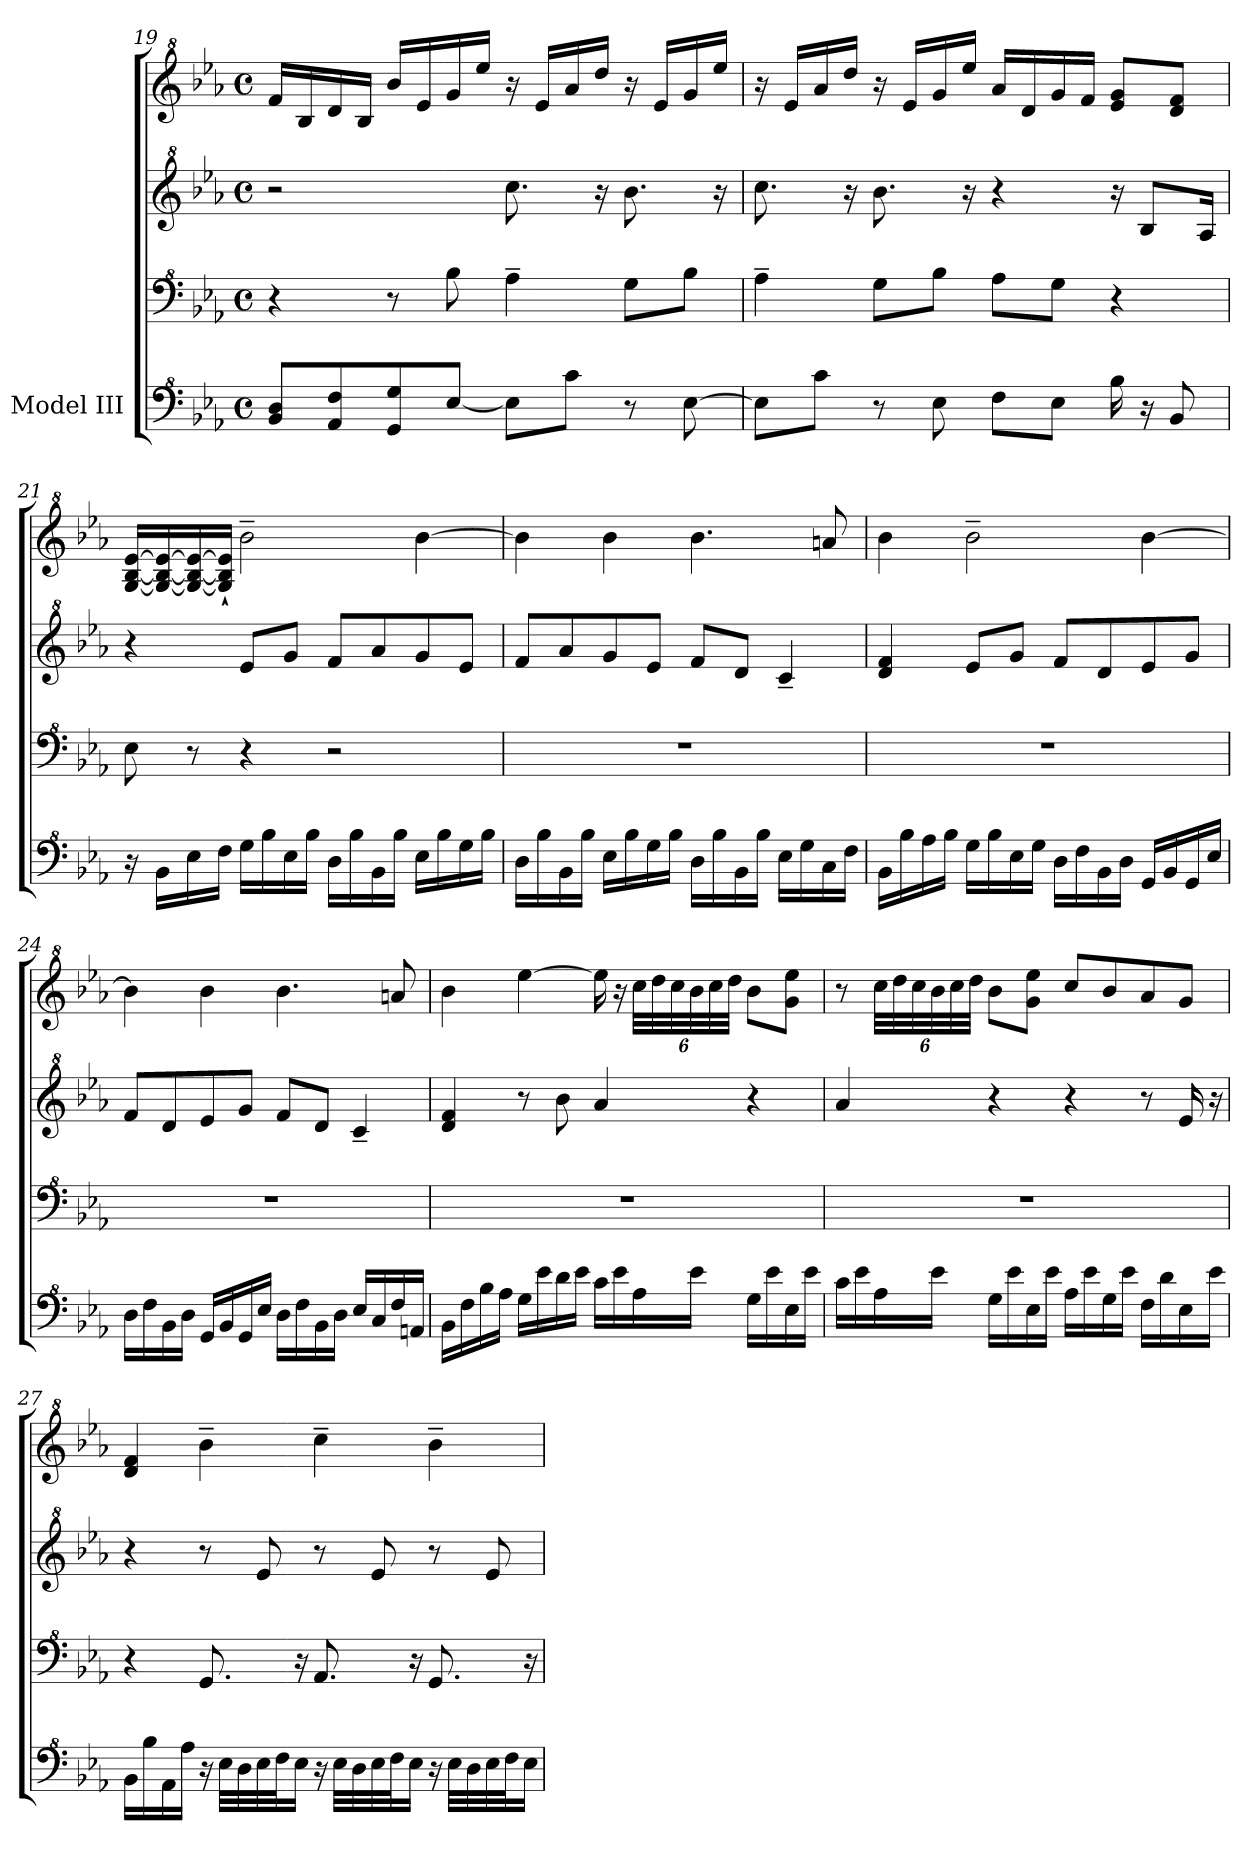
**kern	**kern	**kern	**kern
*part1	*part1	*part1	*part1
*staff4	*staff3	*staff2	*staff1
*I"Model III	*	*	*
!!LO:LB:g=z
*clefF^4	*clefF^4	*clefG^2	*clefG^2
*k[b-e-a-]	*k[b-e-a-]	*k[b-e-a-]	*k[b-e-a-]
*M4/4	*M4/4	*M4/4	*M4/4
*met(c)	*met(c)	*met(c)	*met(c)
=19	=19	=19	=19
8B-/ 8d/L	4r	2r	16ff/LL
.	.	.	16b-/
8A-/ 8f/	.	.	16dd/
.	.	.	16b-/JJ
8G/ 8g/	8r	.	16bb-/LL
.	.	.	16ee-/
[8e-/J	8b-\	.	16gg/
.	.	.	16eee-/JJ
8e-\L]	4a-~\	8.ccc\	16r
.	.	.	16ee-/LL
8cc\J	.	.	16aa-/
.	.	16r	16ddd/JJ
8r	8g\L	8.bb-\	16r
.	.	.	16ee-/LL
[8e-\	8b-\J	.	16gg/
.	.	16r	16eee-/JJ
=20	=20	=20	=20
8e-\L]	4a-~\	8.ccc\	16r
.	.	.	16ee-/LL
8cc\J	.	.	16aa-/
.	.	16r	16ddd/JJ
8r	8g\L	8.bb-\	16r
.	.	.	16ee-/LL
8e-\	8b-\J	.	16gg/
.	.	16r	16eee-/JJ
*	*	*	*MM72
8f\L	8a-\L	4r	16aa-/LL
.	.	.	16dd/
8e-\J	8g\J	.	16gg/
.	.	.	16ff/JJ
*	*	*	*MM64
16b-\	4r	16r	8ee-/ 8gg/L
16r	.	8b-/L	.
*	*	*	*MM50
8B-/	.	.	8dd/ 8ff/J
.	.	16a-/Jk	.
!!LO:LB:g=z
=21	=21	=21	=21
*	*	*	*MM42
16r	8e-\	4r	[16g/ [16b-/ [16ee-/LL
*	*	*	*MM46
16B-\LL	.	.	16g/_ 16b-/_ 16ee-/_
*	*	*	*MM50
16e-\	8r	.	16g/_ 16b-/_ 16ee-/_
*	*	*	*MM40
16f\JJ	.	.	16g/]` 16b-/]` 16ee-/]`JJ
*	*	*	*MM80
16g\LL	4r	8ee-/L	2bb-~\
16b-\	.	.	.
16e-\	.	8gg/J	.
16b-\JJ	.	.	.
16d\LL	2r	8ff/L	.
16b-\	.	.	.
16B-\	.	8aa-/	.
16b-\JJ	.	.	.
16e-\LL	.	8gg/	[4bb-\
16b-\	.	.	.
16g\	.	8ee-/J	.
16b-\JJ	.	.	.
=22	=22	=22	=22
16d\LL	1r	8ff/L	4bb-\]
16b-\	.	.	.
16B-\	.	8aa-/	.
16b-\JJ	.	.	.
16e-\LL	.	8gg/	4bb-\
16b-\	.	.	.
16g\	.	8ee-/J	.
16b-\JJ	.	.	.
16d\LL	.	8ff/L	4.bb-\
16b-\	.	.	.
16B-\	.	8dd/J	.
16b-\JJ	.	.	.
16e-\LL	.	4cc~/	.
16g\	.	.	.
16c\	.	.	8aan/
16f\JJ	.	.	.
!!LO:PB:g=z
=23	=23	=23	=23
16B-\LL	1r	4dd/ 4ff/	4bb-\
16b-\	.	.	.
16a-\	.	.	.
16b-\JJ	.	.	.
16g\LL	.	8ee-/L	2bb-~\
16b-\	.	.	.
16e-\	.	8gg/J	.
16g\JJ	.	.	.
16d\LL	.	8ff/L	.
16f\	.	.	.
16B-\	.	8dd/	.
16d\JJ	.	.	.
16G/LL	.	8ee-/	[4bb-\
16B-/	.	.	.
16G/	.	8gg/J	.
16e-/JJ	.	.	.
=24	=24	=24	=24
16d\LL	1r	8ff/L	4bb-\]
16f\	.	.	.
16B-\	.	8dd/	.
16d\JJ	.	.	.
16G/LL	.	8ee-/	4bb-\
16B-/	.	.	.
16G/	.	8gg/J	.
16e-/JJ	.	.	.
16d\LL	.	8ff/L	4.bb-\
16f\	.	.	.
16B-\	.	8dd/J	.
16d\JJ	.	.	.
16e-/LL	.	4cc~/	.
16c/	.	.	.
16f/	.	.	8aan/
16An/JJ	.	.	.
!!LO:LB:g=z
=25	=25	=25	=25
16B-\LL	1r	4dd/ 4ff/	4bb-\
16f\	.	.	.
16b-\	.	.	.
16a-\JJ	.	.	.
16g\LL	.	8r	[4eee-\
16ee-\	.	.	.
16dd\	.	8bb-\	.
16ee-\JJ	.	.	.
16cc\LL	.	4aa-/	16eee-\]
16ee-\	.	.	16r
*	*	*	*Xbrackettup
16a-\	.	.	48ccc\LLL
.	.	.	48ddd\
.	.	.	48ccc\
16ee-\JJ	.	.	48bb-\
.	.	.	48ccc\
.	.	.	48ddd\JJJ
16g\LL	.	4r	8bb-\L
16ee-\	.	.	.
16e-\	.	.	8gg\ 8eee-\J
16ee-\JJ	.	.	.
=26	=26	=26	=26
16cc\LL	1r	4aa-/	8r
16ee-\	.	.	.
16a-\	.	.	48ccc\LLL
.	.	.	48ddd\
.	.	.	48ccc\
16ee-\JJ	.	.	48bb-\
.	.	.	48ccc\
.	.	.	48ddd\JJJ
16g\LL	.	4r	8bb-\L
16ee-\	.	.	.
16e-\	.	.	8gg\ 8eee-\J
16ee-\JJ	.	.	.
16a-\LL	.	4r	8ccc/L
16ee-\	.	.	.
16g\	.	.	8bb-/
16ee-\JJ	.	.	.
16f\LL	.	8r	8aa-/
16dd\	.	.	.
16e-\	.	16ee-/	8gg/J
16ee-\JJ	.	16r	.
!!LO:LB:g=z
=27	=27	=27	=27
16B-\LL	4r	4r	4dd/ 4ff/
16b-\	.	.	.
16A-\	.	.	.
16a-\JJ	.	.	.
16r	8.G/	8r	4bb-~\
32e-\LLL	.	.	.
32d\	.	.	.
32e-\	.	8ee-/	.
32f\J	.	.	.
16e-\JJ	16r	.	.
16r	8.A-/	8r	4ccc~\
32e-\LLL	.	.	.
32d\	.	.	.
32e-\	.	8ee-/	.
32f\J	.	.	.
16e-\JJ	16r	.	.
16r	8.G/	8r	4bb-~\
32e-\LLL	.	.	.
32d\	.	.	.
32e-\	.	8ee-/	.
32f\J	.	.	.
16e-\JJ	16r	.	.
=	=	=	=
*-	*-	*-	*-
